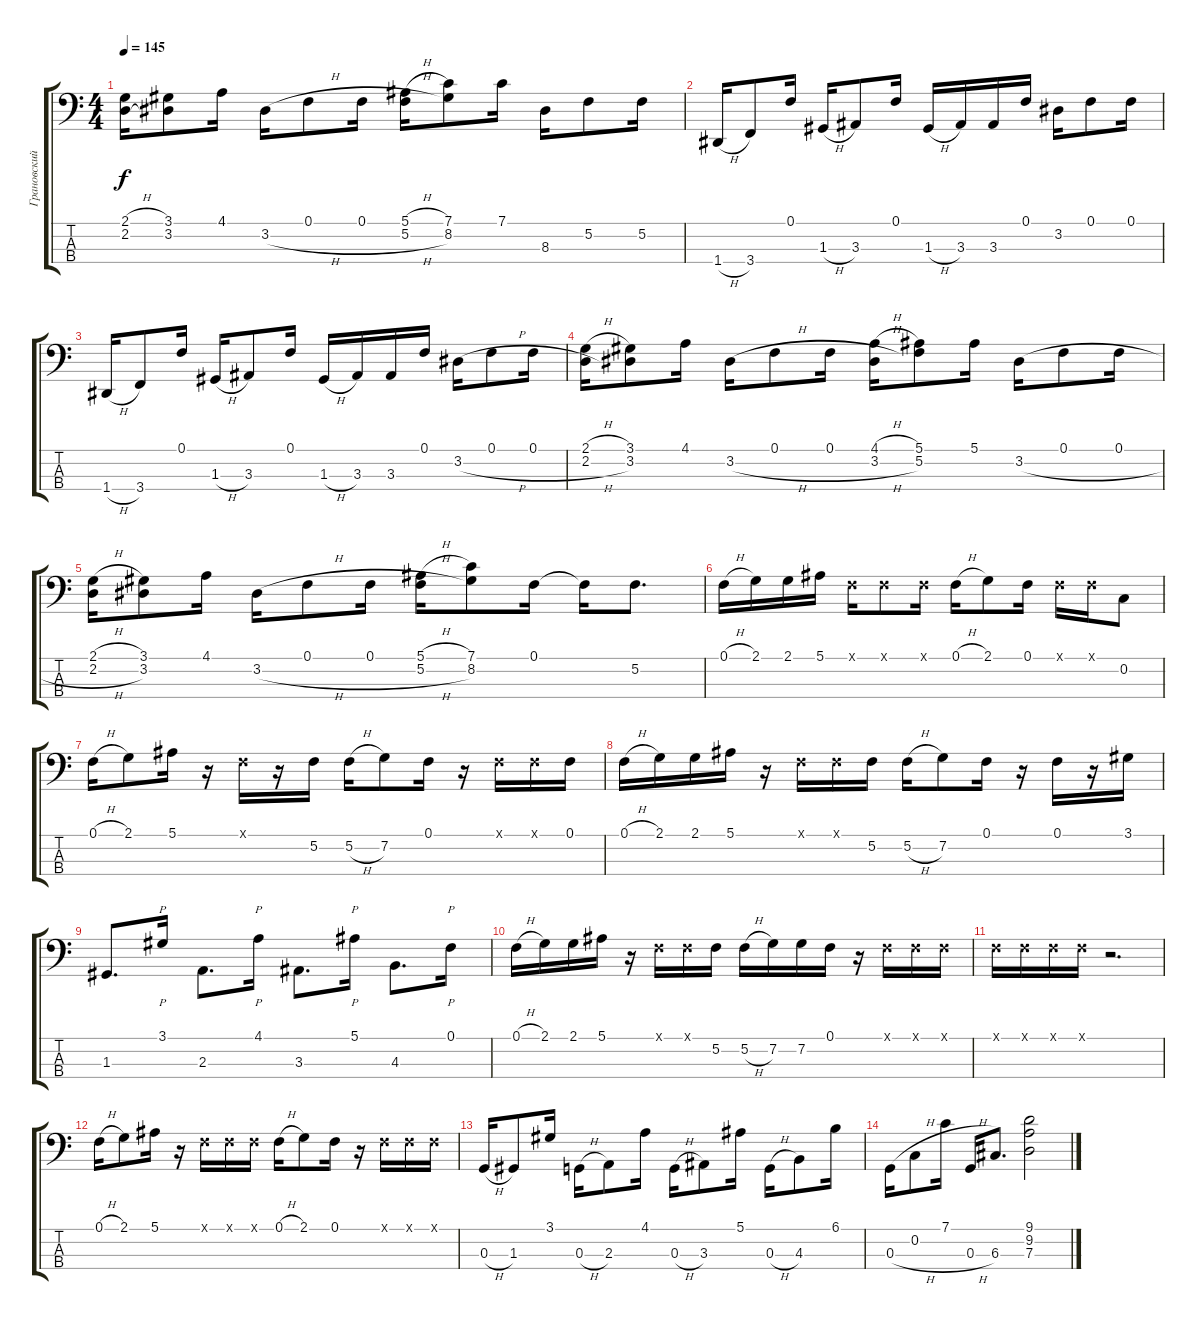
\track ("Грановский" "Грановский") {instrument electricbassfinger}
\staff {score tabs}
\tuning (F2 C2 G1 D1) {hide}
\ts (4 4)
\tempo 145
\clef f4
\ks c
(2.1{h} 2.2{h}).16{dy f} (3.1 3.2).8 4.1.16 3.2{h}.16 0.1.8 0.1.16 (5.1{h} 5.2{h}).16 (7.1 8.2).8 7.1.16 8.3.16 5.2.8 5.2.16 |
1.4{h}.16 3.4.8 0.1.16 1.3{h}.16 3.3.8 0.1.16 1.3{h}.16 3.3.16 3.3.16 0.1.16 3.2.16 0.1.8 0.1.16 |
1.4{h}.16 3.4.8 0.1.16 1.3{h}.16 3.3.8 0.1.16 1.3{h}.16 3.3.16 3.3.16 0.1.16 3.2{h}.16 0.1.8 0.1.16 |
(2.1{h} 2.2{h}).16 (3.1 3.2).8 4.1.16 3.2{h}.16 0.1.8 0.1.16 (4.1{h} 3.2{h}).16 (5.1 5.2).8 5.1.16 3.2{h}.16 0.1.8 0.1.16 |
(2.1{h} 2.2{h}).16 (3.1 3.2).8 4.1.16 3.2{h}.16 0.1.8 0.1.16 (5.1{h} 5.2{h}).16 (7.1 8.2).8 0.1.16 0.1{t}.16 5.2.8{d} |
0.1{h}.16 2.1.16 2.1.16 5.1.16 0.1{x}.16 0.1{x}.8 0.1{x}.16 0.1{h}.16 2.1.8 0.1.16 0.1{x}.16 0.1{x}.16 0.2.8 |
0.1{h}.16 2.1.8 5.1.16 r.16 0.1{x}.16 r.16 5.2.16 5.2{h}.16 7.2.8 0.1.16 r.16 0.1{x}.16 0.1{x}.16 0.1.16 |
0.1{h}.16 2.1.16 2.1.16 5.1.16 r.16 0.1{x}.16 0.1{x}.16 5.2.16 5.2{h}.16 7.2.8 0.1.16 r.16 0.1.16 r.16 3.1.16 |
1.3.8{d} 3.1.16{p} 2.3.8{d} 4.1.16{p} 3.3.8{d} 5.1.16{p} 4.3.8{d} 0.1.16{p} |
0.1{h}.16 2.1.16 2.1.16 5.1.16 r.16 0.1{x}.16 0.1{x}.16 5.2.16 5.2{h}.16 7.2.16 7.2.16 0.1.16 r.16 0.1{x}.16 0.1{x}.16 0.1{x}.16 |
0.1{x}.16 0.1{x}.16 0.1{x}.16 0.1{x}.16 r.2{d} |
0.1{h}.16 2.1.8 5.1.16 r.16 0.1{x}.16 0.1{x}.16 0.1{x}.16 0.1{h}.16 2.1.8 0.1.16 r.16 0.1{x}.16 0.1{x}.16 0.1{x}.16 |
0.3{h}.16 1.3.8 3.1.16 0.3{h}.16 2.3.8 4.1.16 0.3{h}.16 3.3.8 5.1.16 0.3{h}.16 4.3.8 6.1.16 |
0.3{h}.16 0.2.8 7.1.16 0.3{h}.16 6.3.8{d} (9.1 9.2 7.3).2
